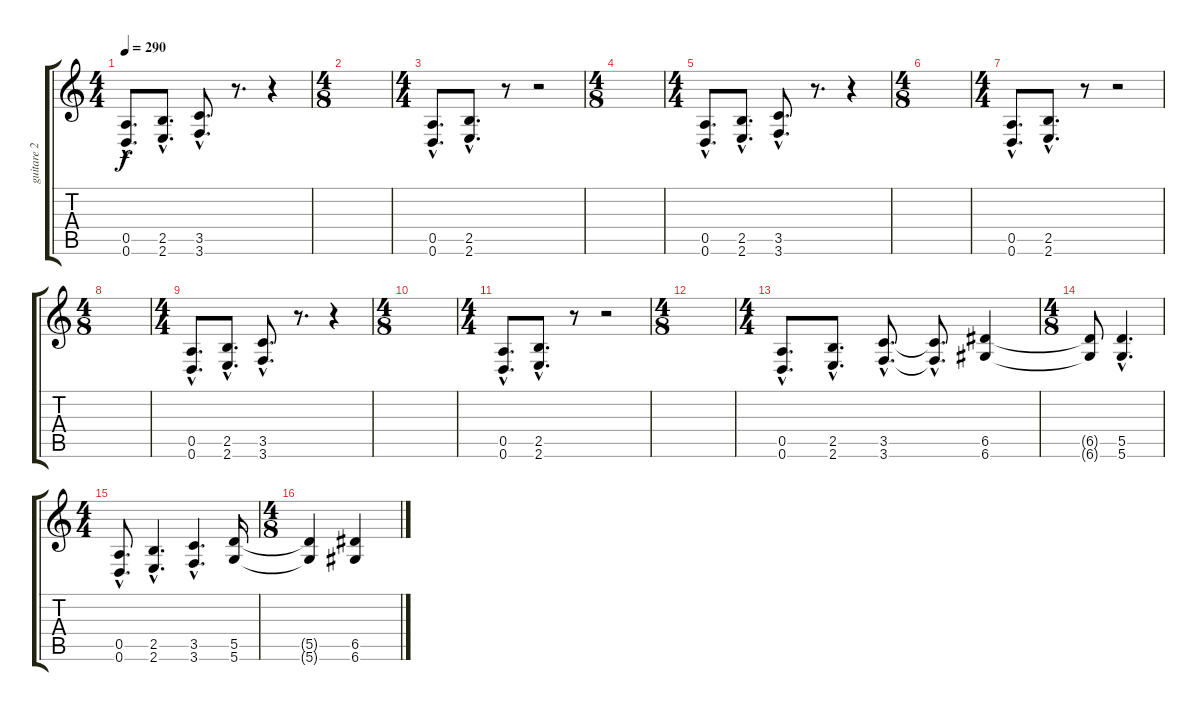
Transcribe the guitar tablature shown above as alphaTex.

\track ("guitare 2" "guitare 2") {instrument distortionguitar}
\staff {score tabs}
\tuning (E4 B3 G3 D3 A2 D2) {hide}
\ts (4 4)
\tempo 290
\clef g2
\ks c
(0.5{hac} 0.6{hac}).8{d dy f} (2.5{hac} 2.6{hac}).8{d} (3.5{hac} 3.6{hac}).8{d} r.8{d} r.4 |
\ts (4 8)
|
\ts (4 4)
(0.5{hac} 0.6{hac}).8{d} (2.5{hac} 2.6{hac}).8{d} r.8 r.2 |
\ts (4 8)
|
\ts (4 4)
(0.5{hac} 0.6{hac}).8{d} (2.5{hac} 2.6{hac}).8{d} (3.5{hac} 3.6{hac}).8{d} r.8{d} r.4 |
\ts (4 8)
|
\ts (4 4)
(0.5{hac} 0.6{hac}).8{d} (2.5{hac} 2.6{hac}).8{d} r.8 r.2 |
\ts (4 8)
|
\ts (4 4)
(0.5{hac} 0.6{hac}).8{d} (2.5{hac} 2.6{hac}).8{d} (3.5{hac} 3.6{hac}).8{d} r.8{d} r.4 |
\ts (4 8)
|
\ts (4 4)
(0.5{hac} 0.6{hac}).8{d} (2.5{hac} 2.6{hac}).8{d} r.8 r.2 |
\ts (4 8)
|
\ts (4 4)
(0.5{hac} 0.6{hac}).8{d} (2.5{hac} 2.6{hac}).8{d} (3.5{hac} 3.6{hac}).8{d} (3.5{hac t} 3.6{hac t}).8{d} (6.5 6.6).4 |
\ts (4 8)
(6.5{t} 6.6{t}).8 (5.5{hac} 5.6{hac}).4{d} |
\ts (4 4)
(0.5{hac} 0.6{hac}).8{d} (2.5{hac} 2.6{hac}).4{d} (3.5{hac} 3.6{hac}).4{d} (5.5 5.6).16 |
\ts (4 8)
(5.5{t} 5.6{t}).4 (6.5 6.6).4
